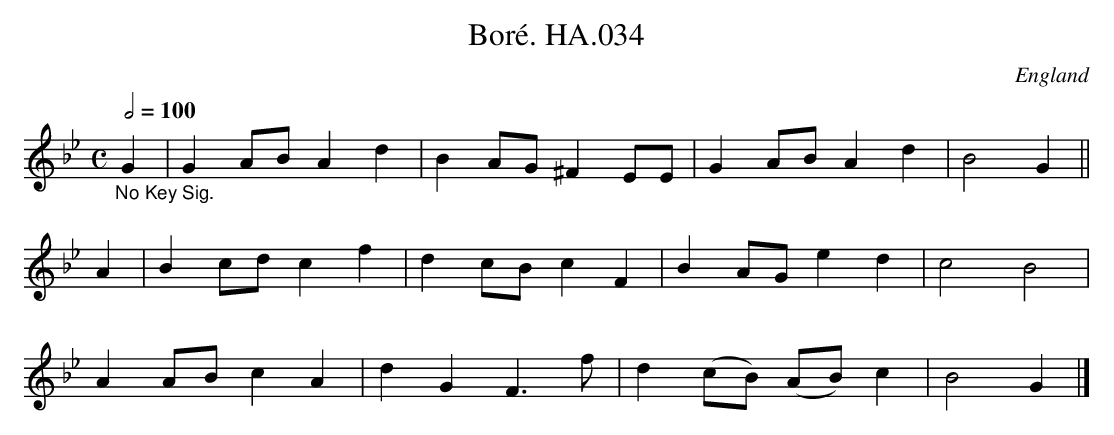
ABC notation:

X:1
T:Boré. HA.034
M:C
L:1/4
Q:1/2=100
O:England
K:Bb major
"_No Key Sig."G|GA/B/Ad|BA/G/^FE/E/|GA/B/Ad|B2G||!
A|Bc/d/cf|dc/B/cF|BA/G/ed|c2B2|!
AA/B/cA|dGF>f|d(c/B/) (A/B/) c|B2G|]
